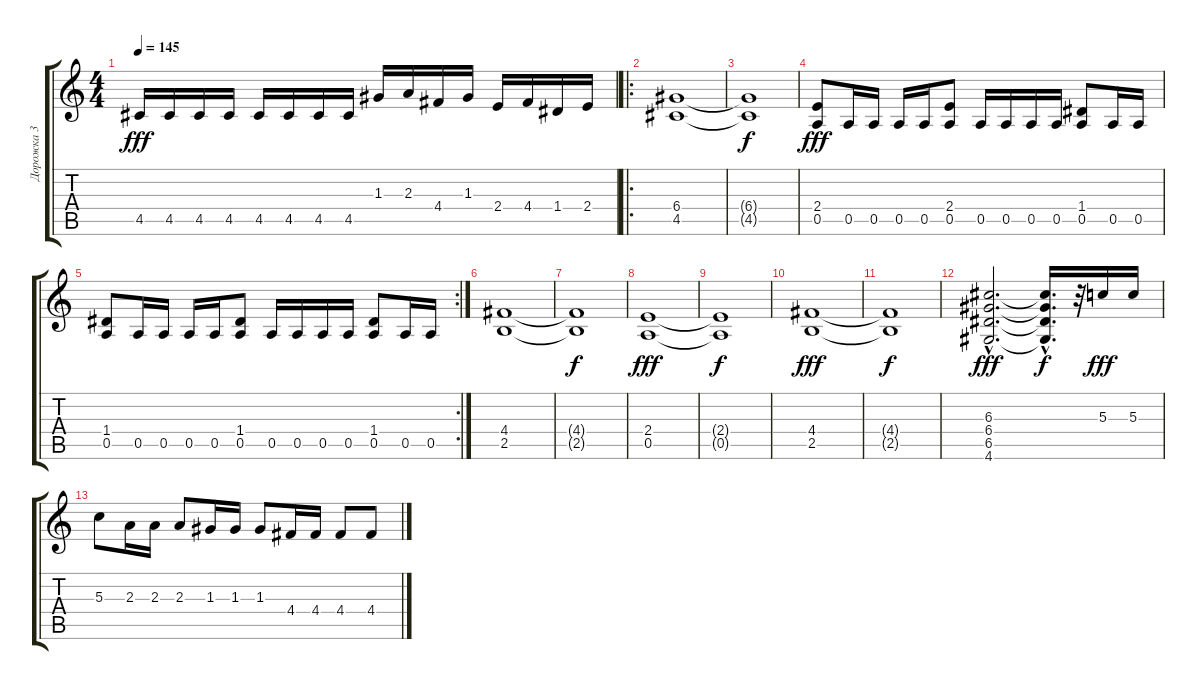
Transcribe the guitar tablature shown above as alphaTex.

\track ("Дорожка 3" "Дорожка 3") {instrument overdrivenguitar}
\staff {score tabs}
\tuning (E4 B3 G3 D3 A2 E2) {hide}
\ts (4 4)
\tempo 145
\clef g2
\ks c
4.5.16{dy fff} 4.5.16 4.5.16 4.5.16 4.5.16 4.5.16 4.5.16 4.5.16 1.3.16 2.3.16 4.4.16 1.3.16 2.4.16 4.4.16 1.4.16 2.4.16 |
\ro
(6.4 4.5).1 |
(6.4{t} 4.5{t}).1{dy f} |
(2.4 0.5).8{dy fff} 0.5.16 0.5.16 0.5.16 0.5.16 (2.4 0.5).8 0.5.16 0.5.16 0.5.16 0.5.16 (1.4 0.5).8 0.5.16 0.5.16 |
\rc 2
(1.4 0.5).8 0.5.16 0.5.16 0.5.16 0.5.16 (1.4 0.5).8 0.5.16 0.5.16 0.5.16 0.5.16 (1.4 0.5).8 0.5.16 0.5.16 |
(4.4 2.5).1 |
(4.4{t} 2.5{t}).1{dy f} |
(2.4 0.5).1{dy fff} |
(2.4{t} 0.5{t}).1{dy f} |
(4.4 2.5).1{dy fff} |
(4.4{t} 2.5{t}).1{dy f} |
(6.3{hac} 6.4{hac} 6.5{hac} 4.6{hac}).2{d dy fff} (6.3{hac t} 6.4{hac t} 6.5{hac t} 4.6{hac t}).16{d dy f} r.32 5.3.16{dy fff} 5.3.16 |
5.3.8 2.3.16 2.3.16 2.3.8 1.3.16 1.3.16 1.3.8 4.4.16 4.4.16 4.4.8 4.4.8
